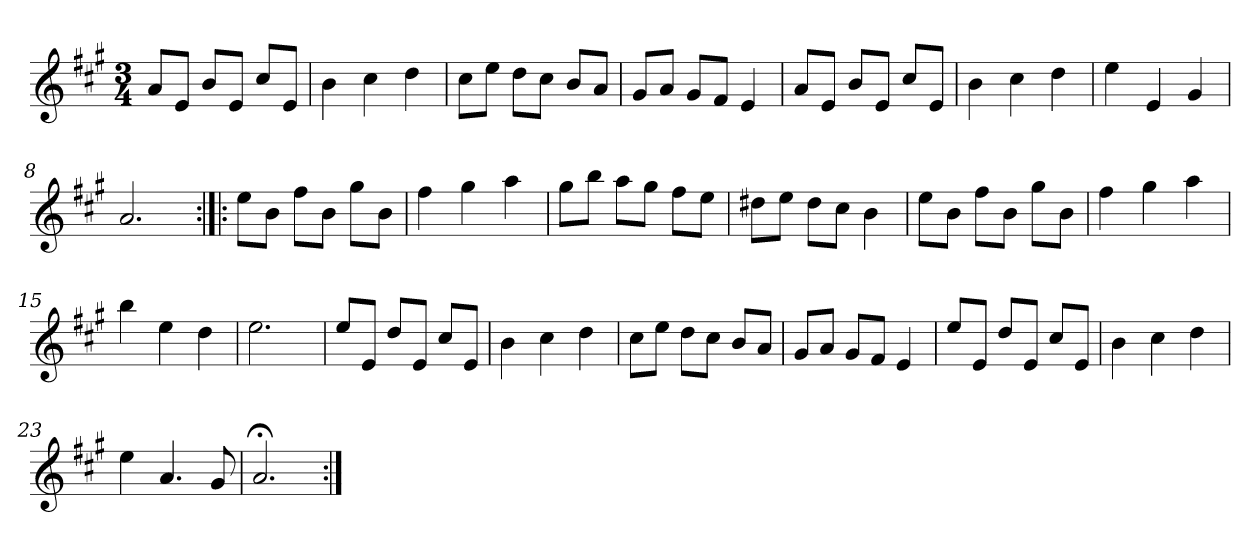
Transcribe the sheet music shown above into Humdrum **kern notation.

**kern
*part1
*staff1
*clefG2
*k[f#c#g#]
*A:
*M3/4
*MM120
=1
8a/L
8e/J
8b/L
8e/J
8cc#/L
8e/J
=2
4b
4cc#
4dd
=3
8cc#\L
8ee\J
8dd\L
8cc#\J
8b/L
8a/J
=4
8g#/L
8a/J
8g#/L
8f#/J
4e
=5
8a/L
8e/J
8b/L
8e/J
8cc#/L
8e/J
=6
4b
4cc#
4dd
=7
4ee
4e
4g#
=8
2.a
=9:|!|:
8ee\L
8b\J
8ff#\L
8b\J
8gg#\L
8b\J
=10
4ff#
4gg#
4aa
=11
8gg#\L
8bb\J
8aa\L
8gg#\J
8ff#\L
8ee\J
=12
8dd#X\L
8ee\J
8dd#\L
8cc#\J
4b
=13
8ee\L
8b\J
8ff#\L
8b\J
8gg#\L
8b\J
=14
4ff#
4gg#
4aa
=15
4bb
4ee
4dd
=16
2.ee
=17
8ee/L
8e/J
8dd/L
8e/J
8cc#/L
8e/J
=18
4b
4cc#
4dd
=19
8cc#\L
8ee\J
8dd\L
8cc#\J
8b/L
8a/J
=20
8g#/L
8a/J
8g#/L
8f#/J
4e
=21
8ee/L
8e/J
8dd/L
8e/J
8cc#/L
8e/J
=22
4b
4cc#
4dd
=23
4ee
4.a
8g#
=24
2.a;<
=:|!
*-
